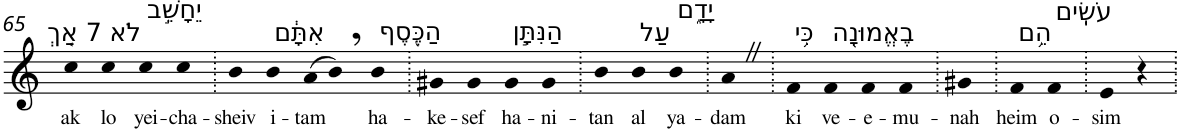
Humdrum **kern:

**kern	**text
*part1	*part1
*staff1	*staff1
*I"Piano	*
*I'Pno	*
!!LO:PB:g=z
*clefG2	*
*k[]	*
=65	=65
!LO:TX:a:t=7 אַ֚ךְ	!
!	!LO:LY:b
4cc	ak
!LO:TX:a:t=לֹא	!
!	!LO:LY:b
4cc	lo
!LO:TX:a:t=יֵחָשֵׁ֣ב	!
!	!LO:LY:b
4cc	yei-
!	!LO:LY:b
4cc	-cha-
=66.	=66.
!	!LO:LY:b
4b	-sheiv
!LO:TX:a:t=אִתָּ֔ם	!
!	!LO:LY:b
4b	i-
!	!LO:LY:b
(>8a	-tam
8b,)	.
!LO:TX:a:t=הַכֶּ֖סֶף	!
!	!LO:LY:b
4b	ha-
=67.	=67.
!	!LO:LY:b
4g#X	-ke-
!	!LO:LY:b
4g#	-sef
!LO:TX:a:t=הַנִּתָּ֣ן	!
!	!LO:LY:b
4g#	ha-
!	!LO:LY:b
4g#	-ni-
=68.	=68.
!	!LO:LY:b
4b	-tan
!LO:TX:a:t=עַל	!
!	!LO:LY:b
4b	al
!LO:TX:a:t=יָדָ֑ם	!
!	!LO:LY:b
4b	ya-
=69.	=69.
!	!LO:LY:b
4aZ	-dam
=70.	=70.
!LO:TX:a:t=כִּ֥י	!
!	!LO:LY:b
4f	ki
!LO:TX:a:t=בֶאֱמוּנָ֖ה	!
!	!LO:LY:b
4f	ve-
!	!LO:LY:b
4f	-e-
!	!LO:LY:b
4f	-mu-
=71.	=71.
!	!LO:LY:b
4g#X	-nah
=72.	=72.
!LO:TX:a:t=הֵ֥ם	!
!	!LO:LY:b
4f	heim
!LO:TX:a:t=עֹשִֽׂים	!
!	!LO:LY:b
4f	o-
=73.	=73.
!	!LO:LY:b
4e	-sim
4r	.
=.	=.
*-	*-
